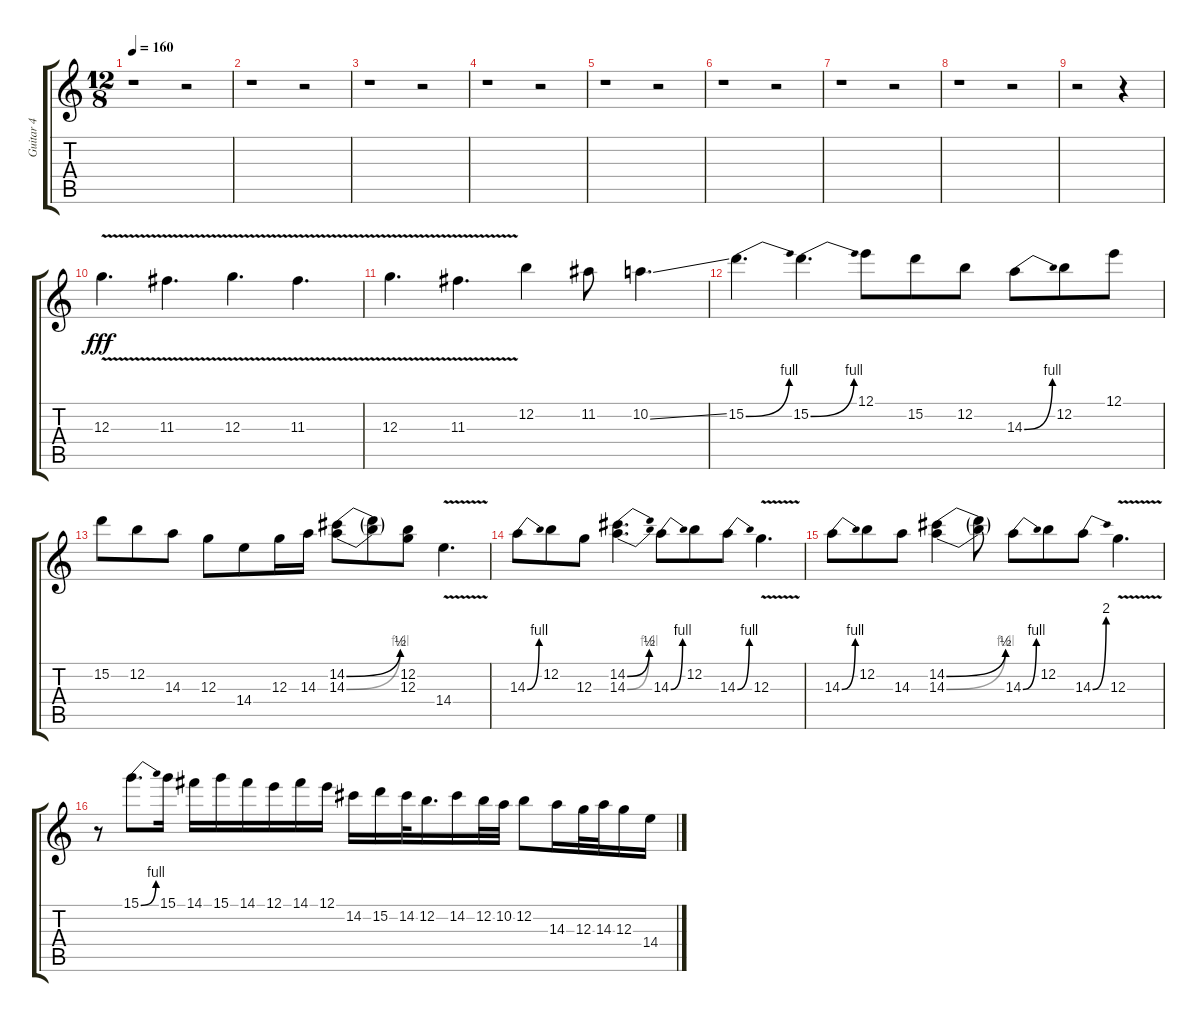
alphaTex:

\track ("Guitar 4" "Guitar 4") {instrument distortionguitar}
\staff {score tabs}
\tuning (E4 B3 G3 D3 A2 E2) {hide}
\ts (12 8)
\tempo 160
\clef g2
\ks c
r.1{dy fff} r.2 |
r.1 r.2 |
r.1 r.2 |
r.1 r.2 |
r.1 r.2 |
r.1 r.2 |
r.1 r.2 |
r.1 r.2 |
r.2 r.4 |
12.3{v}.4{d} 11.3{v}.4{d} 12.3{v}.4{d} 11.3{v}.4{d} |
12.3{v}.4{d} 11.3{v}.4{d} 12.2.4 11.2.8 10.2{ss}.4{d} |
15.2{be (bend 0 0 60 4)}.4{d} 15.2{be (bend 0 0 60 4)}.4{d} 12.1.8 15.2.8 12.2.8 14.3{be (bend 0 0 60 4)}.8 12.2.8 12.1.8 |
15.2.8 12.2.8 14.3.8 12.3.8 14.4.8 12.3.16 14.3.16 (14.2{be (bend 0 0 60 2)} 14.3{be (bend 0 0 60 4)}).8 (14.2{t} 14.3{t}).8 (12.2 12.3).8 14.4{v}.4{d} |
14.3{be (bend 0 0 60 4)}.8 12.2.8 12.3.8 (14.2{be (bend 0 0 60 2)} 14.3{be (bend 0 0 60 4)}).4{d} 14.3{be (bend 0 0 60 4)}.8 12.2.8 14.3{be (bend 0 0 60 4)}.8 12.3{v}.4{d} |
14.3{be (bend 0 0 60 4)}.8 12.2.8 14.3.8 (14.2{be (bend 0 0 60 2)} 14.3{be (bend 0 0 60 4)}).4 (14.2{t} 14.3{t}).8 14.3{be (bend 0 0 60 4)}.8 12.2.8 14.3{be (bend 0 0 60 8)}.8 12.3{v}.4{d} |
r.8 15.1{be (bend 0 0 60 4)}.8{d} 15.1.16 14.1.16 15.1.16 14.1.16 12.1.16 14.1.16 12.1.16 14.2.16 15.2.16 14.2.32 12.2.16{d} 14.2.16 12.2.32 10.2.32 12.2.8 14.3.16 12.3.32 14.3.32 12.3.16 14.4.16
